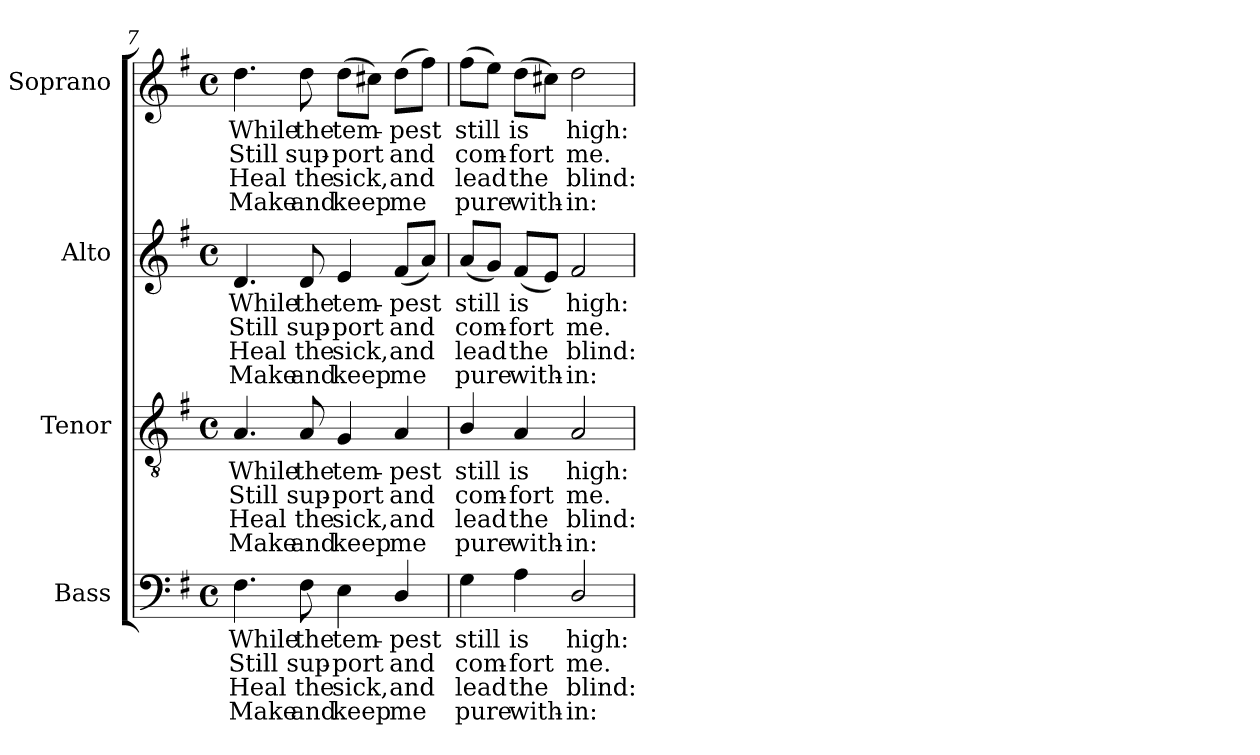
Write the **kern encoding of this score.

**kern	**text	**text	**text	**text	**kern	**text	**text	**text	**text	**kern	**text	**text	**text	**text	**kern	**text	**text	**text	**text
*part4	*part4	*part4	*part4	*part4	*part3	*part3	*part3	*part3	*part3	*part2	*part2	*part2	*part2	*part2	*part1	*part1	*part1	*part1	*part1
*staff4	*staff4	*staff4	*staff4	*staff4	*staff3	*staff3	*staff3	*staff3	*staff3	*staff2	*staff2	*staff2	*staff2	*staff2	*staff1	*staff1	*staff1	*staff1	*staff1
*I"Bass	*	*	*	*	*I"Tenor	*	*	*	*	*I"Alto	*	*	*	*	*I"Soprano	*	*	*	*
*I'B.	*	*	*	*	*I'T.	*	*	*	*	*I'A.	*	*	*	*	*I'S.	*	*	*	*
*clefF4	*	*	*	*	*clefGv2	*	*	*	*	*clefG2	*	*	*	*	*clefG2	*	*	*	*
*	*	*	*	*	*ITrd7c12	*	*	*	*	*	*	*	*	*	*	*	*	*	*
*k[f#]	*	*	*	*	*k[f#]	*	*	*	*	*k[f#]	*	*	*	*	*k[f#]	*	*	*	*
*G:	*	*	*	*	*G:	*	*	*	*	*G:	*	*	*	*	*G:	*	*	*	*
*M4/4	*	*	*	*	*M4/4	*	*	*	*	*M4/4	*	*	*	*	*M4/4	*	*	*	*
*met(c)	*	*	*	*	*met(c)	*	*	*	*	*met(c)	*	*	*	*	*met(c)	*	*	*	*
=7	=7	=7	=7	=7	=7	=7	=7	=7	=7	=7	=7	=7	=7	=7	=7	=7	=7	=7	=7
!	!LO:LY:b:color=#000000	!LO:LY:b:color=#000000	!LO:LY:b:color=#000000	!LO:LY:b:color=#000000	!	!	!	!	!	!	!	!	!	!	!	!	!	!	!
!	!	!	!	!	!	!LO:LY:b:color=#000000	!LO:LY:b:color=#000000	!LO:LY:b:color=#000000	!LO:LY:b:color=#000000	!	!	!	!	!	!	!	!	!	!
!	!	!	!	!	!	!	!	!	!	!	!LO:LY:b:color=#000000	!LO:LY:b:color=#000000	!LO:LY:b:color=#000000	!LO:LY:b:color=#000000	!	!	!	!	!
!	!	!	!	!	!	!	!	!	!	!	!	!	!	!	!	!LO:LY:b:color=#000000	!LO:LY:b:color=#000000	!LO:LY:b:color=#000000	!LO:LY:b:color=#000000
4.F#i\	While	Still	Heal	Make	4.AAi/	While	Still	Heal	Make	4.di/	While	Still	Heal	Make	4.ddi\	While	Still	Heal	Make
!	!LO:LY:b:color=#000000	!LO:LY:b:color=#000000	!LO:LY:b:color=#000000	!LO:LY:b:color=#000000	!	!	!	!	!	!	!	!	!	!	!	!	!	!	!
!	!	!	!	!	!	!LO:LY:b:color=#000000	!LO:LY:b:color=#000000	!LO:LY:b:color=#000000	!LO:LY:b:color=#000000	!	!	!	!	!	!	!	!	!	!
!	!	!	!	!	!	!	!	!	!	!	!LO:LY:b:color=#000000	!LO:LY:b:color=#000000	!LO:LY:b:color=#000000	!LO:LY:b:color=#000000	!	!	!	!	!
!	!	!	!	!	!	!	!	!	!	!	!	!	!	!	!	!LO:LY:b:color=#000000	!LO:LY:b:color=#000000	!LO:LY:b:color=#000000	!LO:LY:b:color=#000000
8F#i\	the	sup-	the	and	8AAi/	the	sup-	the	and	8di/	the	sup-	the	and	8ddi\	the	sup-	the	and
!	!LO:LY:b:color=#000000	!LO:LY:b:color=#000000	!LO:LY:b:color=#000000	!LO:LY:b:color=#000000	!	!	!	!	!	!	!	!	!	!	!	!	!	!	!
!	!	!	!	!	!	!LO:LY:b:color=#000000	!LO:LY:b:color=#000000	!LO:LY:b:color=#000000	!LO:LY:b:color=#000000	!	!	!	!	!	!	!	!	!	!
!	!	!	!	!	!	!	!	!	!	!	!LO:LY:b:color=#000000	!LO:LY:b:color=#000000	!LO:LY:b:color=#000000	!LO:LY:b:color=#000000	!	!	!	!	!
!	!	!	!	!	!	!	!	!	!	!	!	!	!	!	!	!LO:LY:b:color=#000000	!LO:LY:b:color=#000000	!LO:LY:b:color=#000000	!LO:LY:b:color=#000000
4Ei\	tem-	-port	sick,	keep	4GGi/	tem-	-port	sick,	keep	4ei/	tem-	-port	sick,	keep	(8ddi\L	tem-	-port	sick,	keep
.	.	.	.	.	.	.	.	.	.	.	.	.	.	.	8cc#Xi\J)	.	.	.	.
!	!LO:LY:b:color=#000000	!LO:LY:b:color=#000000	!LO:LY:b:color=#000000	!LO:LY:b:color=#000000	!	!	!	!	!	!	!	!	!	!	!	!	!	!	!
!	!	!	!	!	!	!LO:LY:b:color=#000000	!LO:LY:b:color=#000000	!LO:LY:b:color=#000000	!LO:LY:b:color=#000000	!	!	!	!	!	!	!	!	!	!
!	!	!	!	!	!	!	!	!	!	!	!LO:LY:b:color=#000000	!LO:LY:b:color=#000000	!LO:LY:b:color=#000000	!LO:LY:b:color=#000000	!	!	!	!	!
!	!	!	!	!	!	!	!	!	!	!	!	!	!	!	!	!LO:LY:b:color=#000000	!LO:LY:b:color=#000000	!LO:LY:b:color=#000000	!LO:LY:b:color=#000000
4Di/	-pest	and	and	me	4AAi/	-pest	and	and	me	(8f#i/L	-pest	and	and	me	(8ddi\L	-pest	and	and	me
.	.	.	.	.	.	.	.	.	.	8ai/J)	.	.	.	.	8ff#i\J)	.	.	.	.
=8	=8	=8	=8	=8	=8	=8	=8	=8	=8	=8	=8	=8	=8	=8	=8	=8	=8	=8	=8
!	!LO:LY:b:color=#000000	!LO:LY:b:color=#000000	!LO:LY:b:color=#000000	!LO:LY:b:color=#000000	!	!	!	!	!	!	!	!	!	!	!	!	!	!	!
!	!	!	!	!	!	!LO:LY:b:color=#000000	!LO:LY:b:color=#000000	!LO:LY:b:color=#000000	!LO:LY:b:color=#000000	!	!	!	!	!	!	!	!	!	!
!	!	!	!	!	!	!	!	!	!	!	!LO:LY:b:color=#000000	!LO:LY:b:color=#000000	!LO:LY:b:color=#000000	!LO:LY:b:color=#000000	!	!	!	!	!
!	!	!	!	!	!	!	!	!	!	!	!	!	!	!	!	!LO:LY:b:color=#000000	!LO:LY:b:color=#000000	!LO:LY:b:color=#000000	!LO:LY:b:color=#000000
4Gi\	still	com-	lead	pure	4BBi/	still	com-	lead	pure	(8ai/L	still	com-	lead	pure	(8ff#i\L	still	com-	lead	pure
.	.	.	.	.	.	.	.	.	.	8gi/J)	.	.	.	.	8eei\J)	.	.	.	.
!	!LO:LY:b:color=#000000	!LO:LY:b:color=#000000	!LO:LY:b:color=#000000	!LO:LY:b:color=#000000	!	!	!	!	!	!	!	!	!	!	!	!	!	!	!
!	!	!	!	!	!	!LO:LY:b:color=#000000	!LO:LY:b:color=#000000	!LO:LY:b:color=#000000	!LO:LY:b:color=#000000	!	!	!	!	!	!	!	!	!	!
!	!	!	!	!	!	!	!	!	!	!	!LO:LY:b:color=#000000	!LO:LY:b:color=#000000	!LO:LY:b:color=#000000	!LO:LY:b:color=#000000	!	!	!	!	!
!	!	!	!	!	!	!	!	!	!	!	!	!	!	!	!	!LO:LY:b:color=#000000	!LO:LY:b:color=#000000	!LO:LY:b:color=#000000	!LO:LY:b:color=#000000
4Ai\	is	-fort	the	with-	4AAi/	is	-fort	the	with-	(8f#i/L	is	-fort	the	with-	(8ddi\L	is	-fort	the	with-
.	.	.	.	.	.	.	.	.	.	8ei/J)	.	.	.	.	8cc#Xi\J)	.	.	.	.
!	!LO:LY:b:color=#000000	!LO:LY:b:color=#000000	!LO:LY:b:color=#000000	!LO:LY:b:color=#000000	!	!	!	!	!	!	!	!	!	!	!	!	!	!	!
!	!	!	!	!	!	!LO:LY:b:color=#000000	!LO:LY:b:color=#000000	!LO:LY:b:color=#000000	!LO:LY:b:color=#000000	!	!	!	!	!	!	!	!	!	!
!	!	!	!	!	!	!	!	!	!	!	!LO:LY:b:color=#000000	!LO:LY:b:color=#000000	!LO:LY:b:color=#000000	!LO:LY:b:color=#000000	!	!	!	!	!
!	!	!	!	!	!	!	!	!	!	!	!	!	!	!	!	!LO:LY:b:color=#000000	!LO:LY:b:color=#000000	!LO:LY:b:color=#000000	!LO:LY:b:color=#000000
2Di/	high:	me.	-blind:	in:	2AAi/	high:	me.	-blind:	in:	2f#i/	high:	me.	-blind:	in:	2ddi\	high:	me.	-blind:	in:
=	=	=	=	=	=	=	=	=	=	=	=	=	=	=	=	=	=	=	=
*-	*-	*-	*-	*-	*-	*-	*-	*-	*-	*-	*-	*-	*-	*-	*-	*-	*-	*-	*-
